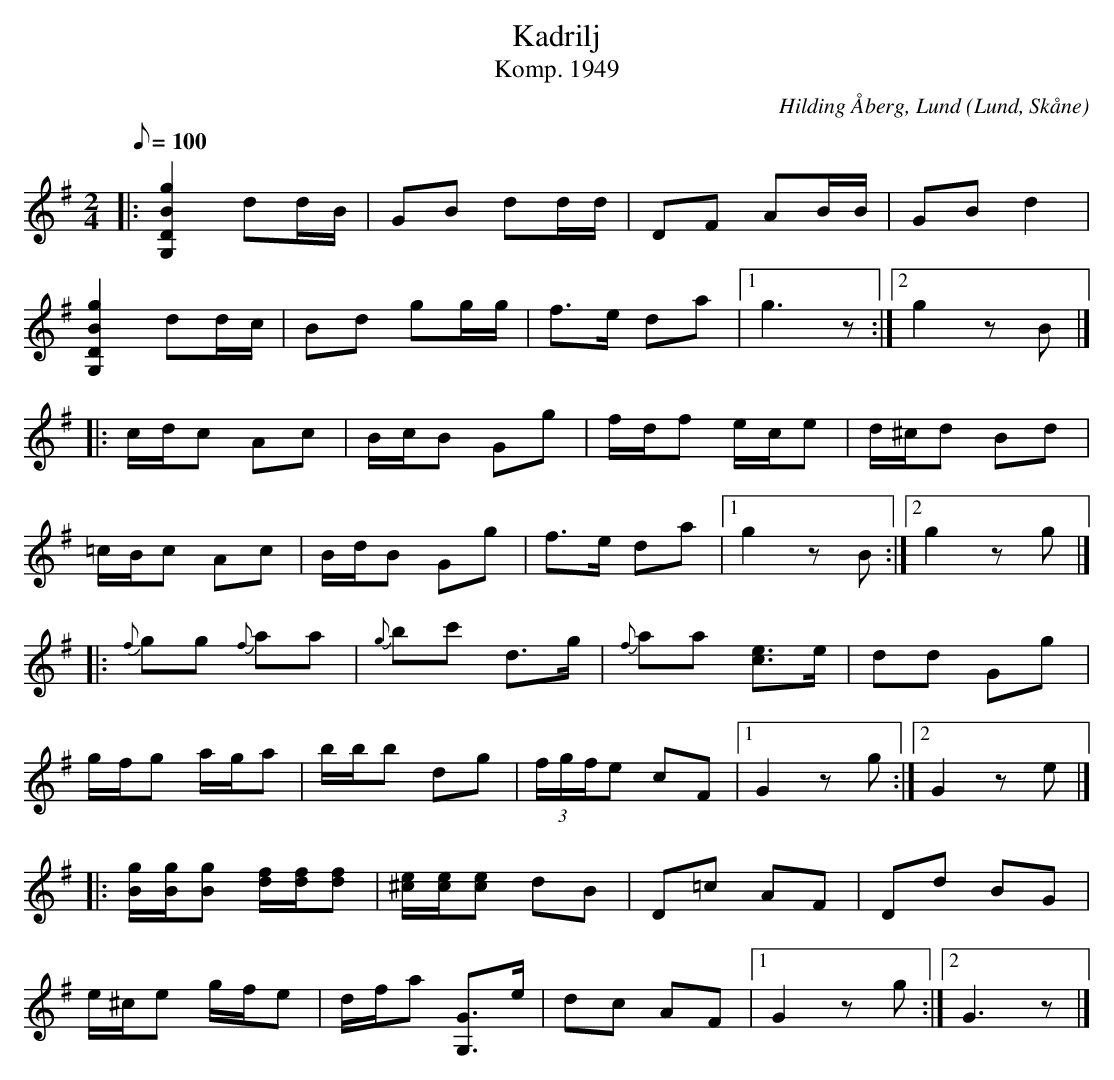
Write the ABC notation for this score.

X:1
T:Kadrilj
T:Komp. 1949
C:Hilding Åberg, Lund
O:Lund, Skåne
M:2/4
L:1/9
Q:1/8=100
V:1 clef=G
K:G
|: [G,2D2B2g2] dd/B/ | GB dd/d/ | DF AB/B/ | GB d2 |
[G,2D2B2g2] dd/c/ | Bd gg/g/ | f>e da |1 g3 z :|2 g2 zB |]
|: c/d/c Ac | B/c/B Gg | f/d/f e/c/e | d/^c/d Bd |
=c/B/c Ac | B/d/B Gg | f>e da |1 g2 zB :|2 g2 zg |]
|: {f}gg {f}aa | {g}bc' d>g | {f}aa [ce]>e | dd Gg |
g/f/g a/g/a | b/b/b dg | (3f/g/f/e cF |1 G2 zg :|2 G2 ze |]
|: [B/g/][B/g/][Bg] [d/f/][d/f/][df] | [^c/e/][c/e/][ce] dB | D=c AF | Dd BG |
e/^c/e g/f/e | d/f/a [G,G]>e | dc AF |1 G2 zg :|2 G3 z |]
